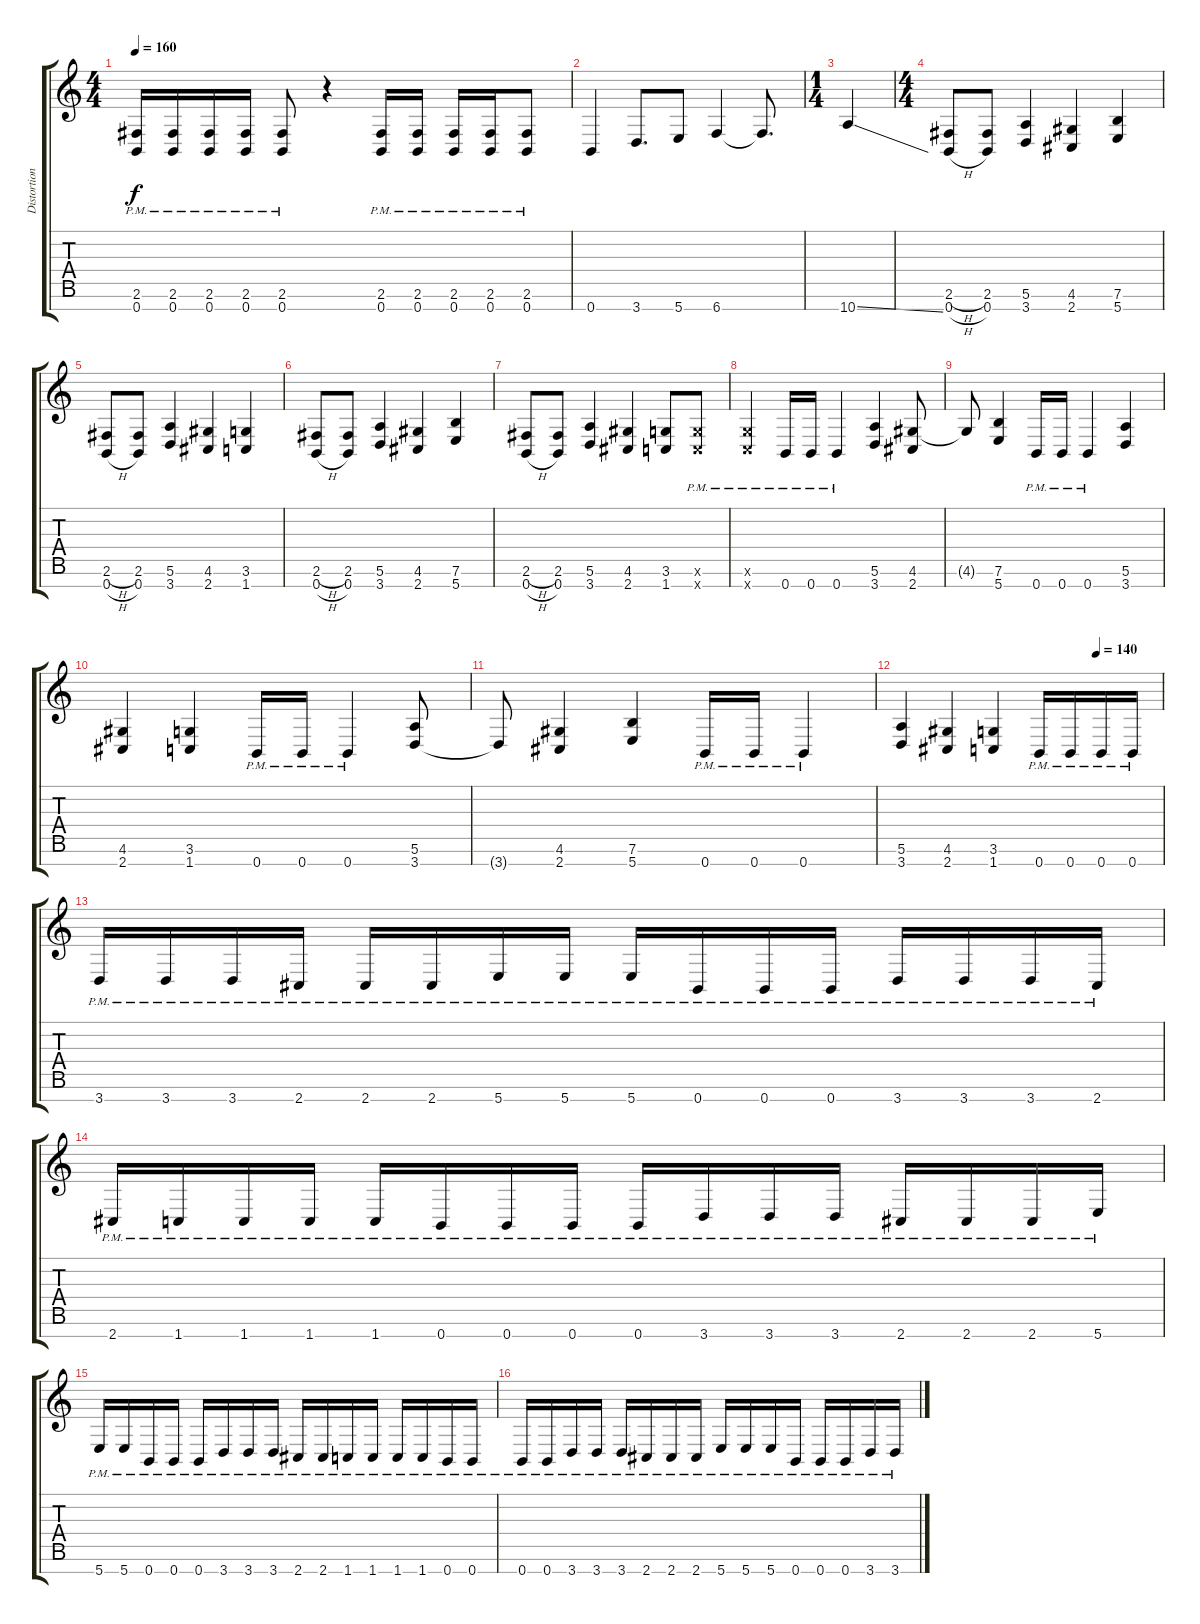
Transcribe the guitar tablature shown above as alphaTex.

\track ("Distortion Guitar" "Distortion") {instrument distortionguitar}
\staff {score tabs}
\tuning (E4 B3 G3 D3 A2 E2 B1) {hide}
\ts (4 4)
\tempo 160
\clef g2
\ks c
(2.6{pm} 0.7{pm}).16{dy f instrument distortionguitar} (2.6{pm} 0.7{pm}).16 (2.6{pm} 0.7{pm}).16 (2.6{pm} 0.7{pm}).16 (2.6{pm} 0.7{pm}).8 r.4 (2.6{pm} 0.7{pm}).16 (2.6{pm} 0.7{pm}).16 (2.6{pm} 0.7{pm}).16 (2.6{pm} 0.7{pm}).16 (2.6{pm} 0.7{pm}).8 |
0.7.4 3.7.8{d} 5.7.8 6.7.4 6.7{t}.8{d} |
\ts (1 4)
10.7{ss}.4 |
\ts (4 4)
(2.6{h} 0.7{h}).8 (2.6 0.7).8 (5.6 3.7).4 (4.6 2.7).4 (7.6 5.7).4 |
(2.6{h} 0.7{h}).8 (2.6 0.7).8 (5.6 3.7).4 (4.6 2.7).4 (3.6 1.7).4 |
(2.6{h} 0.7{h}).8 (2.6 0.7).8 (5.6 3.7).4 (4.6 2.7).4 (7.6 5.7).4 |
(2.6{h} 0.7{h}).8 (2.6 0.7).8 (5.6 3.7).4 (4.6 2.7).4 (3.6 1.7).8 (3.6{pm x} 1.7{pm x}).8 |
(3.6{pm x} 1.7{pm x}).4 0.7{pm}.16 0.7{pm}.16 0.7{pm}.4 (5.6 3.7).4 (4.6 2.7).8 |
4.6{t}.8 (7.6 5.7).4 0.7{pm}.16 0.7{pm}.16 0.7{pm}.4 (5.6 3.7).4 |
(4.6 2.7).4 (3.6 1.7).4 0.7{pm}.16 0.7{pm}.16 0.7{pm}.4 (5.6 3.7).8 |
3.7{t}.8 (4.6 2.7).4 (7.6 5.7).4 0.7{pm}.16 0.7{pm}.16 0.7{pm}.4 |
\tempo (140 0.75)
(5.6 3.7).4 (4.6 2.7).4 (3.6 1.7).4 0.7{pm}.16 0.7{pm}.16 0.7{pm}.16 0.7{pm}.16 |
3.7{pm}.16 3.7{pm}.16 3.7{pm}.16 2.7{pm}.16 2.7{pm}.16 2.7{pm}.16 5.7{pm}.16 5.7{pm}.16 5.7{pm}.16 0.7{pm}.16 0.7{pm}.16 0.7{pm}.16 3.7{pm}.16 3.7{pm}.16 3.7{pm}.16 2.7{pm}.16 |
2.7{pm}.16 1.7{pm}.16 1.7{pm}.16 1.7{pm}.16 1.7{pm}.16 0.7{pm}.16 0.7{pm}.16 0.7{pm}.16 0.7{pm}.16 3.7{pm}.16 3.7{pm}.16 3.7{pm}.16 2.7{pm}.16 2.7{pm}.16 2.7{pm}.16 5.7{pm}.16 |
5.7{pm}.16 5.7{pm}.16 0.7{pm}.16 0.7{pm}.16 0.7{pm}.16 3.7{pm}.16 3.7{pm}.16 3.7{pm}.16 2.7{pm}.16 2.7{pm}.16 1.7{pm}.16 1.7{pm}.16 1.7{pm}.16 1.7{pm}.16 0.7{pm}.16 0.7{pm}.16 |
0.7{pm}.16 0.7{pm}.16 3.7{pm}.16 3.7{pm}.16 3.7{pm}.16 2.7{pm}.16 2.7{pm}.16 2.7{pm}.16 5.7{pm}.16 5.7{pm}.16 5.7{pm}.16 0.7{pm}.16 0.7{pm}.16 0.7{pm}.16 3.7{pm}.16 3.7{pm}.16
